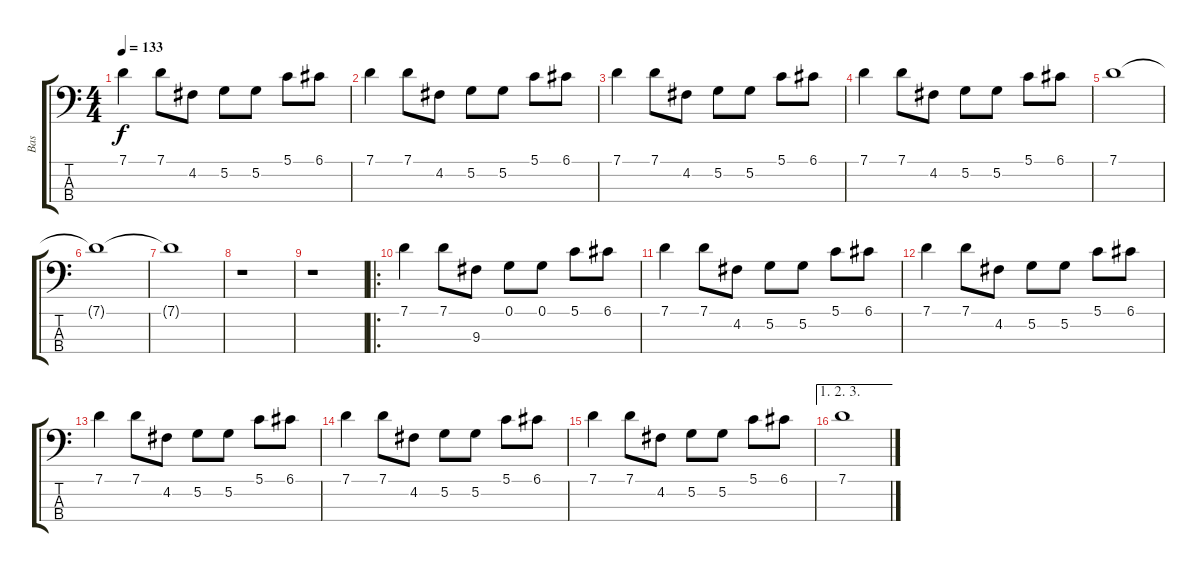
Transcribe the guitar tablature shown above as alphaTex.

\track ("Bas" "Bas") {instrument electricbasspick}
\staff {score tabs}
\tuning (G2 D2 A1 E1) {hide}
\ts (4 4)
\tempo 133
\clef f4
\ks c
7.1.4{dy f} 7.1.8 4.2.8 5.2.8 5.2.8 5.1.8 6.1.8 |
7.1.4 7.1.8 4.2.8 5.2.8 5.2.8 5.1.8 6.1.8 |
7.1.4 7.1.8 4.2.8 5.2.8 5.2.8 5.1.8 6.1.8 |
7.1.4 7.1.8 4.2.8 5.2.8 5.2.8 5.1.8 6.1.8 |
7.1.1 |
7.1{t}.1 |
7.1{t}.1 |
r.1 |
r.1 |
\ro
7.1.4 7.1.8 9.3.8 0.1.8 0.1.8 5.1.8 6.1.8 |
7.1.4 7.1.8 4.2.8 5.2.8 5.2.8 5.1.8 6.1.8 |
7.1.4 7.1.8 4.2.8 5.2.8 5.2.8 5.1.8 6.1.8 |
7.1.4 7.1.8 4.2.8 5.2.8 5.2.8 5.1.8 6.1.8 |
7.1.4 7.1.8 4.2.8 5.2.8 5.2.8 5.1.8 6.1.8 |
7.1.4 7.1.8 4.2.8 5.2.8 5.2.8 5.1.8 6.1.8 |
\ae (1 2 3)
7.1.1
